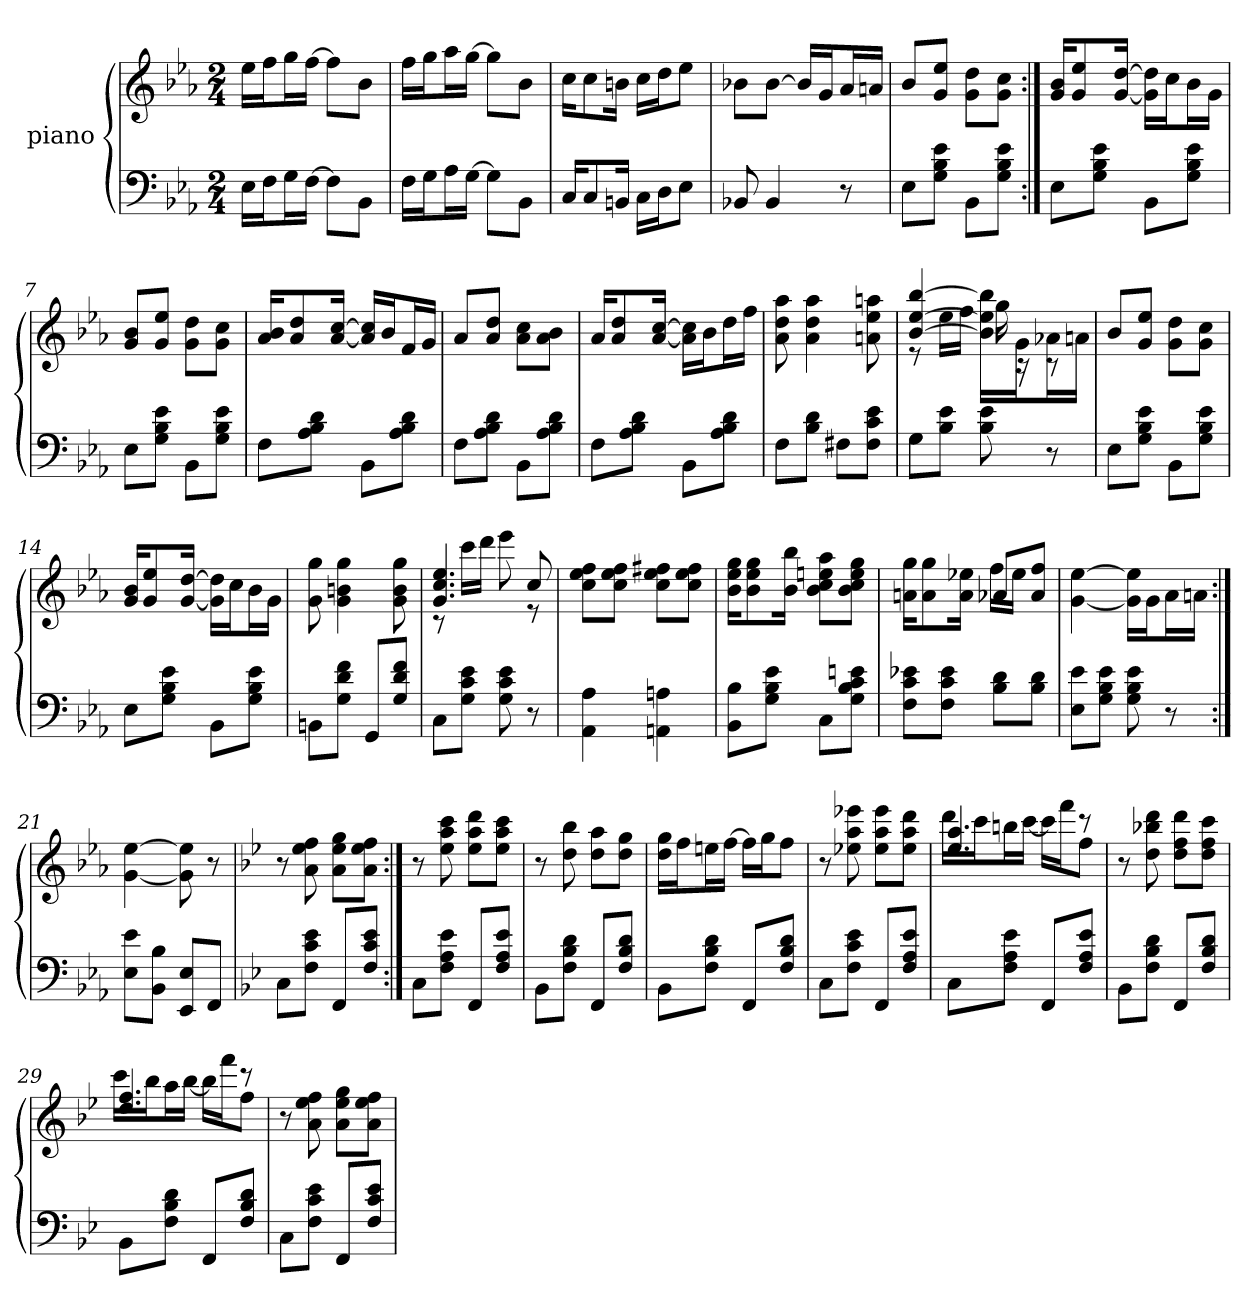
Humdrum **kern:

**kern	**kern
*part2	*part1
*staff2	*staff1
*I"piano	*I"piano
*clefF4	*clefG2
*k[b-e-a-]	*k[b-e-a-]
*E-:	*E-:
*M2/4	*M2/4
=1	=1
16E-\LL	16ee-\LL
16F\J	16ff\J
16G\L	16gg\L
[16F\JJ	[16ff\JJ
8F\L]	8ff\L]
8BB-\J	8b-\J
=2	=2
16F\LL	16ff\LL
16G\J	16gg\J
16A-\L	16aa-\L
[16G\JJ	[16gg\JJ
8G\L]	8gg\L]
8BB-\J	8b-\J
=3	=3
16C/KL	16cc\KL
8C/	8cc\
16BBn/Jk	16bn\Jk
16C\LL	16cc\LL
16D\J	16dd\J
8E-\J	8ee-\J
=4	=4
8BB-X	8b-X\L
4BB-	[8b-\J
.	16b-/LL]
.	16g/J
8r	16a-/L
.	16an/JJ
=5	=5
8E-\L	8b-/L
8e-\ 8B-\ 8G\J	8ee-/ 8g/J
8BB-\L	8dd\ 8g\L
8e-\ 8B-\ 8G\J	8cc\ 8g\J
=6:|!	=6:|!
8E-\L	16b-/ 16g/KL
.	8ee-/ 8g/
8e-\ 8B-\ 8G\J	.
.	[16dd/ [16g/Jk
8BB-\L	16dd]\ 16g]\LL
.	16cc\J
8e-\ 8B-\ 8G\J	16b-\L
.	16g\JJ
=7	=7
8E-\L	8b-/ 8g/L
8e-\ 8B-\ 8G\J	8ee-/ 8g/J
8BB-\L	8dd\ 8g\L
8e-\ 8B-\ 8G\J	8cc\ 8g\J
=8	=8
8F\L	16b-/ 16a-/KL
.	8dd/ 8a-/
8d\ 8B-\ 8A-\J	.
.	[16cc/ [16a-/Jk
8BB-\L	16cc]/ 16a-]/LL
.	16b-/J
8d\ 8B-\ 8A-\J	16f/L
.	16g/JJ
=9	=9
8F\L	8a-/L
8d\ 8B-\ 8A-\J	8dd/ 8a-/J
8BB-\L	8cc\ 8a-\L
8d\ 8B-\ 8A-\J	8b-\ 8a-\J
=10	=10
8F\L	16a-/KL
.	8dd/ 8a-/
8d\ 8B-\ 8A-\J	.
.	[16cc/ [16a-/Jk
8BB-\L	16cc]\ 16a-]\LL
.	16b-\J
8d\ 8B-\ 8A-\J	16dd\L
.	16ff\JJ
=11	=11
8F\L	8aa- 8dd 8a-
8d\ 8B-\J	4aa- 4dd 4a-
8F#X\L	.
8e-\ 8c\ 8F#\J	8aan 8ee- 8an
=12	=12
*^	*^
8G\L	4G	[4bb- [4ee- [4b-	8r
8e-\ 8B-\J	.	.	16ee-\LL
.	.	.	16ff\JJ
8e- 8B-	4ryy	16bb-]\ 16ee-]\ 16b-]\LL	16gg
.	.	16g\J	16r
8r	.	16a-X\L	8r
.	.	16an\JJ	.
*v	*v	*	*
*	*v	*v
=13	=13
8E-\L	8b-/L
8e-\ 8B-\ 8G\J	8ee-/ 8g/J
8BB-\L	8dd\ 8g\L
8e-\ 8B-\ 8G\J	8cc\ 8g\J
=14	=14
8E-\L	16b-/ 16g/KL
.	8ee-/ 8g/
8e-\ 8B-\ 8G\J	.
.	[16dd/ [16g/Jk
8BB-\L	16dd]\ 16g]\LL
.	16cc\J
8e-\ 8B-\ 8G\J	16b-\L
.	16g\JJ
=15	=15
8BBn\L	8gg 8g
8f\ 8d\ 8G\J	4gg 4bn 4g
8GG/L	.
8f/ 8d/ 8G/J	8gg 8b 8g
=16	=16
*	*^
8C\L	4.ee- 4.cc 4.g	8r
8e-\ 8c\ 8G\J	.	16ccc\LL
.	.	16ddd\JJ
8e- 8c 8G	.	8eee-
8r	8cc	8r
*	*v	*v
=17	=17
4A- 4AA-	8ff\ 8ee-\ 8cc\L
.	8ff\ 8ee-\ 8cc\J
4An 4AAn	8ff#X\ 8ee-\ 8cc\L
.	8ff#\ 8ee-\ 8cc\J
=18	=18
8B-\ 8BB-\L	16gg\ 16ee-\ 16b-\KL
.	8gg\ 8ee-\ 8b-\
8e-\ 8B-\ 8G\J	.
.	16bb-\ 16b-\Jk
8C\L	8aa-\ 8een\ 8cc\ 8b-\L
8en\ 8c\ 8B-\ 8G\J	8gg\ 8ee\ 8cc\ 8b-\J
=19	=19
*	*^
8e-X\ 8c\ 8F\L	16gg\ 16an\KL	4ryy
.	8gg\ 8a\	.
8e-\ 8c\ 8F\J	.	.
.	16ee-X\ 16a\Jk	.
8d\ 8B-\L	8a-X/L	16ff\LL
.	.	16ee-\JJ
8d\ 8B-\J	8ff/ 8a-/J	8ryy
*	*v	*v
=20	=20
8e-\ 8E-\L	[4ee- [4g
8e-\ 8B-\ 8G\J	.
8e- 8B- 8G	16ee-]\ 16g]\LL
.	16g\J
8r	16a-\L
.	16an\JJ
=21:|!	=21:|!
8e-\ 8E-\L	[4ee- [4g
8B-\ 8BB-\J	.
8E-/ 8EE-/L	8ee-] 8g]
8FF/J	8r
=22	=22
*k[b-e-]	*k[b-e-]
*B-:	*B-:
8C\L	8r
8e-\ 8c\ 8F\J	8ff 8ee- 8a
8FF/L	8gg\ 8ee-\ 8a\L
8e-/ 8c/ 8F/J	8ff\ 8ee-\ 8a\J
=23:|!	=23:|!
8C\L	8r
8e-\ 8A\ 8F\J	8ccc 8aa 8ee-
8FF/L	8ddd\ 8aa\ 8ee-\L
8e-/ 8A/ 8F/J	8ccc\ 8aa\ 8ee-\J
=24	=24
8BB-\L	8r
8d\ 8B-\ 8F\J	8bb- 8dd
8FF/L	8aa\ 8dd\L
8d/ 8B-/ 8F/J	8gg\ 8dd\J
=25	=25
8BB-\L	16gg\ 16dd\LL
.	16ff\J
8d\ 8B-\ 8F\J	16een\L
.	[16ff\JJ
8FF/L	16ff\LL]
.	16gg\J
8d/ 8B-/ 8F/J	8ff\J
=26	=26
8C\L	8r
8e-\ 8c\ 8F\J	8eee-X 8aa 8ee-X
8FF/L	8eee-\ 8aa\ 8ee-\L
8e-/ 8A/ 8F/J	8ddd\ 8aa\ 8ee-\J
=27	=27
*	*^
8C\L	4.aa 4.ee-	16ddd\LL
.	.	16ccc\J
8e-\ 8A\ 8F\J	.	16bbn\L
.	.	[16ccc\JJ
8FF/L	.	16ccc\LL]
.	.	16fff\J
8e-/ 8A/ 8F/J	8r	8ff\J
*	*v	*v
=28	=28
8BB-\L	8r
8d\ 8B-\ 8F\J	8ddd 8bb-X 8dd
8FF/L	8ddd\ 8ff\ 8dd\L
8d/ 8B-/ 8F/J	8ccc\ 8ff\ 8dd\J
=29	=29
*	*^
8BB-\L	4.ff 4.dd	16ccc\LL
.	.	16bb-\J
8d\ 8B-\ 8F\J	.	16aa\L
.	.	[16bb-\JJ
8FF/L	.	16bb-\LL]
.	.	16fff\J
8d/ 8B-/ 8F/J	8r	8ff\J
*	*v	*v
=30	=30
8C\L	8r
8e-\ 8c\ 8F\J	8ff 8ee- 8a
8FF/L	8gg\ 8ee-\ 8a\L
8e-/ 8c/ 8F/J	8ff\ 8ee-\ 8a\J
=	=
*-	*-
